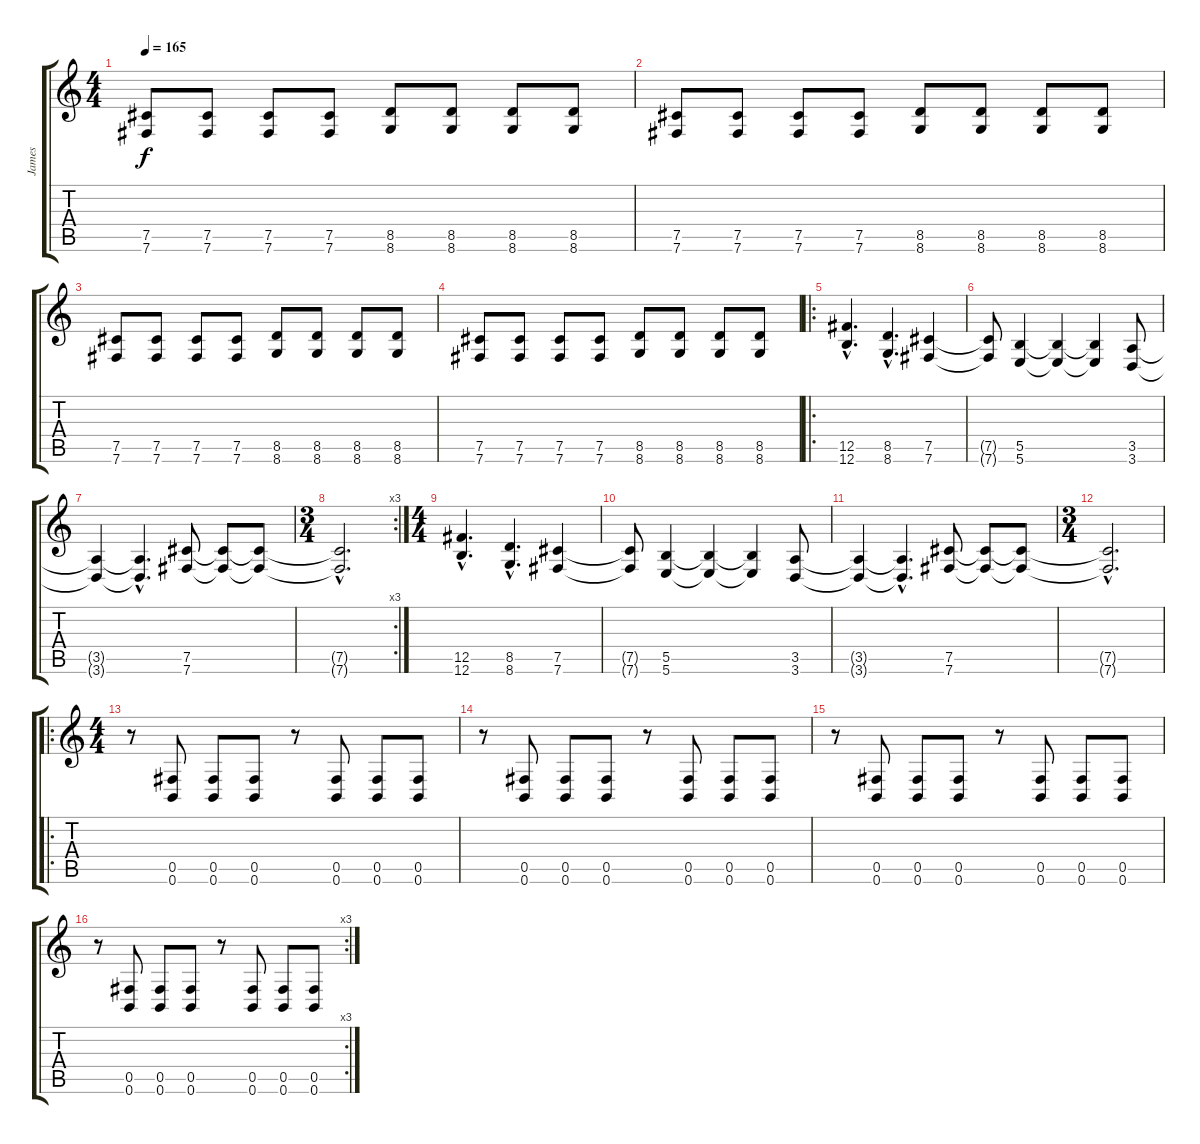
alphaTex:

\track ("James" "James") {instrument distortionguitar}
\staff {score tabs}
\tuning (Db4 Ab3 E3 B2 Gb2 B1) {hide}
\ts (4 4)
\tempo 165
\clef g2
\ks c
(7.5 7.6).8{dy f} (7.5 7.6).8 (7.5 7.6).8 (7.5 7.6).8 (8.5 8.6).8 (8.5 8.6).8 (8.5 8.6).8 (8.5 8.6).8 |
(7.5 7.6).8 (7.5 7.6).8 (7.5 7.6).8 (7.5 7.6).8 (8.5 8.6).8 (8.5 8.6).8 (8.5 8.6).8 (8.5 8.6).8 |
(7.5 7.6).8 (7.5 7.6).8 (7.5 7.6).8 (7.5 7.6).8 (8.5 8.6).8 (8.5 8.6).8 (8.5 8.6).8 (8.5 8.6).8 |
(7.5 7.6).8 (7.5 7.6).8 (7.5 7.6).8 (7.5 7.6).8 (8.5 8.6).8 (8.5 8.6).8 (8.5 8.6).8 (8.5 8.6).8 |
\ro
(12.5{hac} 12.6{hac}).4{d} (8.5{hac} 8.6{hac}).4{d} (7.5 7.6).4 |
(7.5{t} 7.6{t}).8 (5.5 5.6).4 (5.5{t} 5.6{t}).4 (5.5{t} 5.6{t}).4 (3.5 3.6).8 |
(3.5{t} 3.6{t}).4 (3.5{hac t} 3.6{hac t}).4{d} (7.5 7.6).8 (7.5{t} 7.6{t}).8 (7.5{t} 7.6{t}).8 |
\rc 3
\ts (3 4)
(7.5{hac t} 7.6{hac t}).2{d} |
\ts (4 4)
(12.5{hac} 12.6{hac}).4{d} (8.5{hac} 8.6{hac}).4{d} (7.5 7.6).4 |
(7.5{t} 7.6{t}).8 (5.5 5.6).4 (5.5{t} 5.6{t}).4 (5.5{t} 5.6{t}).4 (3.5 3.6).8 |
(3.5{t} 3.6{t}).4 (3.5{hac t} 3.6{hac t}).4{d} (7.5 7.6).8 (7.5{t} 7.6{t}).8 (7.5{t} 7.6{t}).8 |
\ts (3 4)
(7.5{hac t} 7.6{hac t}).2{d} |
\ro
\ts (4 4)
r.8 (0.5 0.6).8 (0.5 0.6).8 (0.5 0.6).8 r.8 (0.5 0.6).8 (0.5 0.6).8 (0.5 0.6).8 |
r.8 (0.5 0.6).8 (0.5 0.6).8 (0.5 0.6).8 r.8 (0.5 0.6).8 (0.5 0.6).8 (0.5 0.6).8 |
r.8 (0.5 0.6).8 (0.5 0.6).8 (0.5 0.6).8 r.8 (0.5 0.6).8 (0.5 0.6).8 (0.5 0.6).8 |
\rc 3
r.8 (0.5 0.6).8 (0.5 0.6).8 (0.5 0.6).8 r.8 (0.5 0.6).8 (0.5 0.6).8 (0.5 0.6).8
